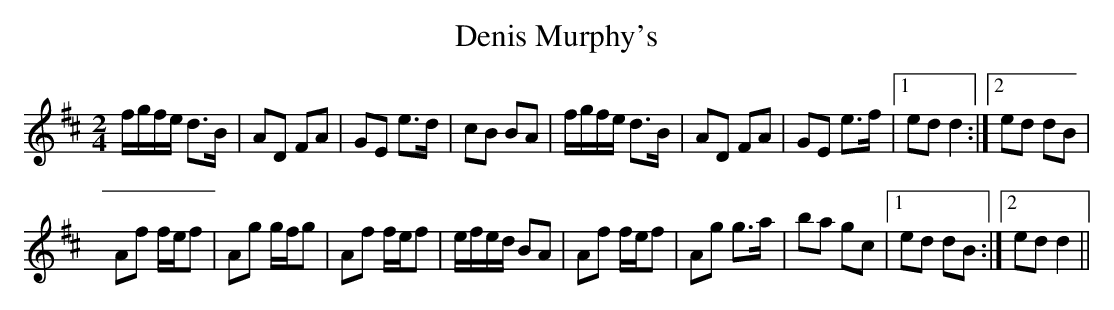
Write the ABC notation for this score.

X:1
T:Denis Murphy's
M:2/4
L:1/8
K:D
f/g/f/e/ d>B|AD FA|GE e>d|cB BA|f/g/f/e/ d>B|AD FA|GE e>f|1 ed d2:|2 ed dB|
Af f/e/f|Ag g/f/g|Af f/e/f|e/f/e/d/ BA|Af f/e/f|Ag g>a|ba gc|1 ed dB:|2 ed d2||
